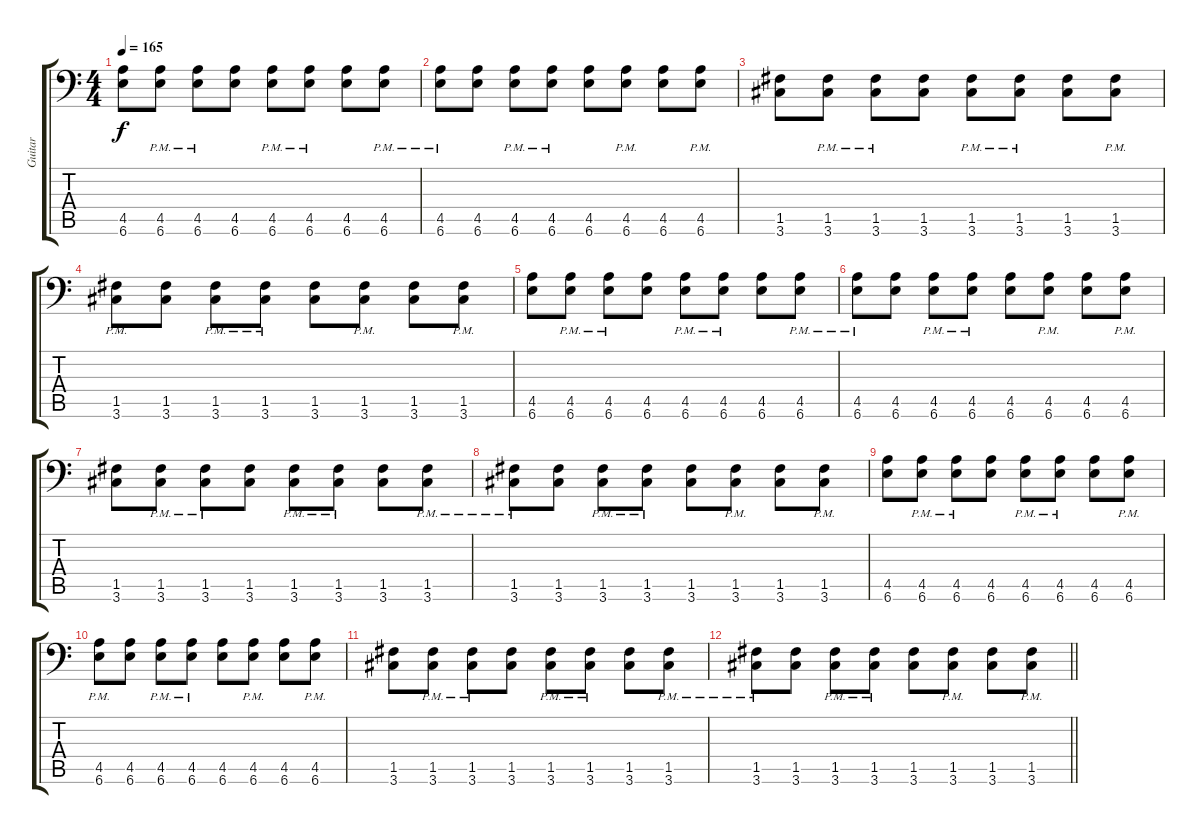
\track ("Guitar " "Guitar ") {instrument distortionguitar}
\staff {score tabs}
\tuning (C4 G3 Eb3 Bb2 F2 Bb1) {hide}
\ts (4 4)
\tempo 165
\clef f4
\ks c
(4.5 6.6).8{dy f} (4.5{pm} 6.6{pm}).8 (4.5{pm} 6.6{pm}).8 (4.5 6.6).8 (4.5{pm} 6.6{pm}).8 (4.5{pm} 6.6{pm}).8 (4.5 6.6).8 (4.5{pm} 6.6{pm}).8 |
(4.5{pm} 6.6{pm}).8 (4.5 6.6).8 (4.5{pm} 6.6{pm}).8 (4.5{pm} 6.6{pm}).8 (4.5 6.6).8 (4.5{pm} 6.6{pm}).8 (4.5 6.6).8 (4.5{pm} 6.6{pm}).8 |
(1.5 3.6).8 (1.5{pm} 3.6{pm}).8 (1.5{pm} 3.6{pm}).8 (1.5 3.6).8 (1.5{pm} 3.6{pm}).8 (1.5{pm} 3.6{pm}).8 (1.5 3.6).8 (1.5{pm} 3.6{pm}).8 |
(1.5{pm} 3.6).8 (1.5 3.6).8 (1.5{pm} 3.6{pm}).8 (1.5{pm} 3.6{pm}).8 (1.5 3.6).8 (1.5{pm} 3.6{pm}).8 (1.5 3.6).8 (1.5{pm} 3.6{pm}).8 |
(4.5 6.6).8 (4.5{pm} 6.6{pm}).8 (4.5{pm} 6.6{pm}).8 (4.5 6.6).8 (4.5{pm} 6.6{pm}).8 (4.5{pm} 6.6{pm}).8 (4.5 6.6).8 (4.5{pm} 6.6{pm}).8 |
(4.5{pm} 6.6{pm}).8 (4.5 6.6).8 (4.5{pm} 6.6{pm}).8 (4.5{pm} 6.6{pm}).8 (4.5 6.6).8 (4.5{pm} 6.6{pm}).8 (4.5 6.6).8 (4.5{pm} 6.6{pm}).8 |
(1.5 3.6).8 (1.5{pm} 3.6{pm}).8 (1.5{pm} 3.6{pm}).8 (1.5 3.6).8 (1.5{pm} 3.6{pm}).8 (1.5{pm} 3.6{pm}).8 (1.5 3.6).8 (1.5{pm} 3.6{pm}).8 |
(1.5{pm} 3.6).8 (1.5 3.6).8 (1.5{pm} 3.6{pm}).8 (1.5{pm} 3.6{pm}).8 (1.5 3.6).8 (1.5{pm} 3.6{pm}).8 (1.5 3.6).8 (1.5{pm} 3.6{pm}).8 |
(4.5 6.6).8 (4.5{pm} 6.6{pm}).8 (4.5{pm} 6.6{pm}).8 (4.5 6.6).8 (4.5{pm} 6.6{pm}).8 (4.5{pm} 6.6{pm}).8 (4.5 6.6).8 (4.5{pm} 6.6{pm}).8 |
(4.5{pm} 6.6{pm}).8 (4.5 6.6).8 (4.5{pm} 6.6{pm}).8 (4.5{pm} 6.6{pm}).8 (4.5 6.6).8 (4.5{pm} 6.6{pm}).8 (4.5 6.6).8 (4.5{pm} 6.6{pm}).8 |
(1.5 3.6).8 (1.5{pm} 3.6{pm}).8 (1.5{pm} 3.6{pm}).8 (1.5 3.6).8 (1.5{pm} 3.6{pm}).8 (1.5{pm} 3.6{pm}).8 (1.5 3.6).8 (1.5{pm} 3.6{pm}).8 |
\barLineRight lightlight
(1.5{pm} 3.6{pm}).8 (1.5 3.6).8 (1.5{pm} 3.6{pm}).8 (1.5{pm} 3.6{pm}).8 (1.5 3.6).8 (1.5{pm} 3.6{pm}).8 (1.5 3.6).8 (1.5{pm} 3.6{pm}).8
